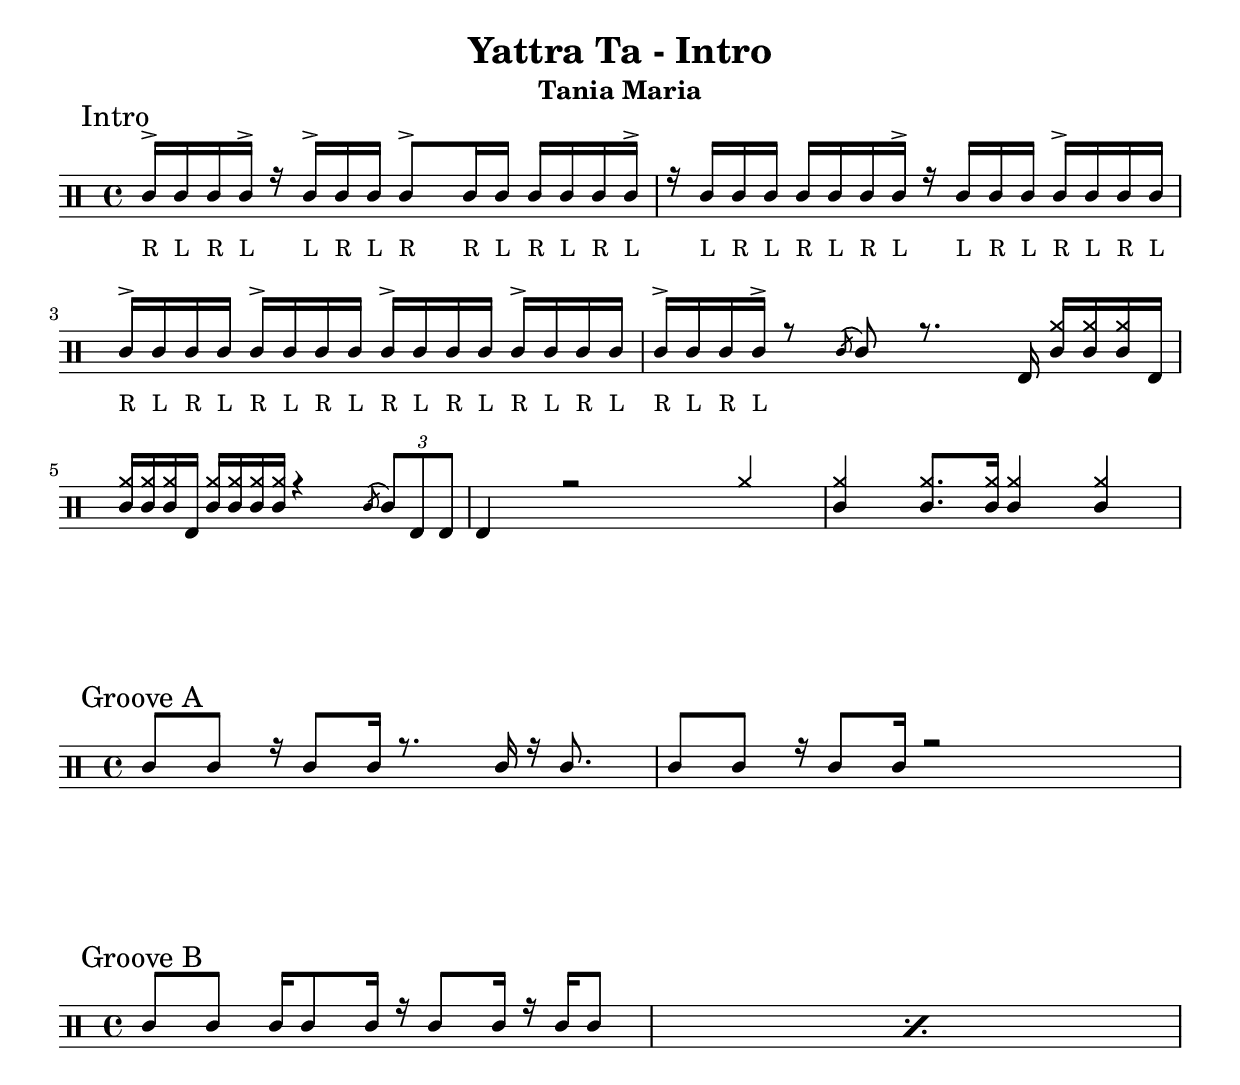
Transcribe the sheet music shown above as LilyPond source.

\version "2.18.2"
\include "../layout/layout.ly"

\header {
  title = "Yattra Ta - Intro"
  subtitle = "Tania Maria"
}

\score {
  \new DrumStaff <<
    %\tempo 4 = 85
    \mark "Intro"
    \drummode {
      \time 4/4
      <<
        \new DrumVoice {
          \voiceUP
          sn16\accent\rid sn16\led sn16\rid sna16\accent\led
          r16 sna16\accent\led sn16\rid sn16\led
          sna8\accent\rid sn16\rid sn16\led 
          sn16\rid sn16\led sn16\rid sna16\accent\led
        }
      >>
      <<
        \new DrumVoice {
          \voiceUP
          r16 sn16\led sn16\rid sn16\led
          sn16\rid sn16\led sn16\rid sna16\accent\led
          r16 sn16\led sn16\rid sn16\led
          sna16\accent\rid sn16\led sn16\rid sn16\led
        }
      >>
      <<
        \new DrumVoice {
          \voiceUP
          sna16\accent\rid sn16\led sn16\rid sn16\led
          sna16\accent\rid sn16\led sn16\rid sn16\led
          sna16\accent\rid sn16\led sn16\rid sn16\led
          sna16\accent\rid sn16\led sn16\rid sn16\led
        }
      >>
      <<
        \new DrumVoice {
          \voiceUP
          sna16\accent\rid sn16\led sn16\rid sna16\accent\led
          r8 \flam snd8
          r8. bd16
          <hh sn>16 <hh sn>16 <hh sn>16 bd16
        }
      >>
      <<
        \new DrumVoice {
          \voiceUP
          <hh sn>16 <hh sn>16 <hh sn>16 bd16
          <hh sn>16 <hh sn>16 <hh sn>16 <hh sn>16
          r4
          \flam \times 2/3 { snd8 bd8 bd8 }
        }
      >>
      <<
        \new DrumVoice {
          \voiceUP
          bd4 r2 hh4
        }
      >>
      <<
        \new DrumVoice {
          \voiceUP
          <hh sn>4 <hh sn>8. <hh sn>16 <hh sn>4 <hh sn>4
        }
      >>
    }
  >>
}
\score {
  \new DrumStaff <<
    %\tempo 4 = 85
    \mark "Groove A"
    \drummode {
      \time 4/4
      <<
        \new DrumVoice {
          \voiceUP
          sn8 sn
          r16 sn8 sn16
          r8. sn16
          r16 sn8.

          sn8 sn
          r16 sn8 sn16
          r2
        }
      >>
    }
  >>
}
\score {
  \new DrumStaff <<
    %\tempo 4 = 85
    \mark "Groove B"
    \drummode {
      \time 4/4
      <<
        \repeat percent 2{
          \new DrumVoice {
            \voiceUP
            sn8 sn
            sn16 sn8 sn16
            r16 sn8 sn16
            r16 sn16 sn8
          }
        }
      >>
    }
  >>
}
